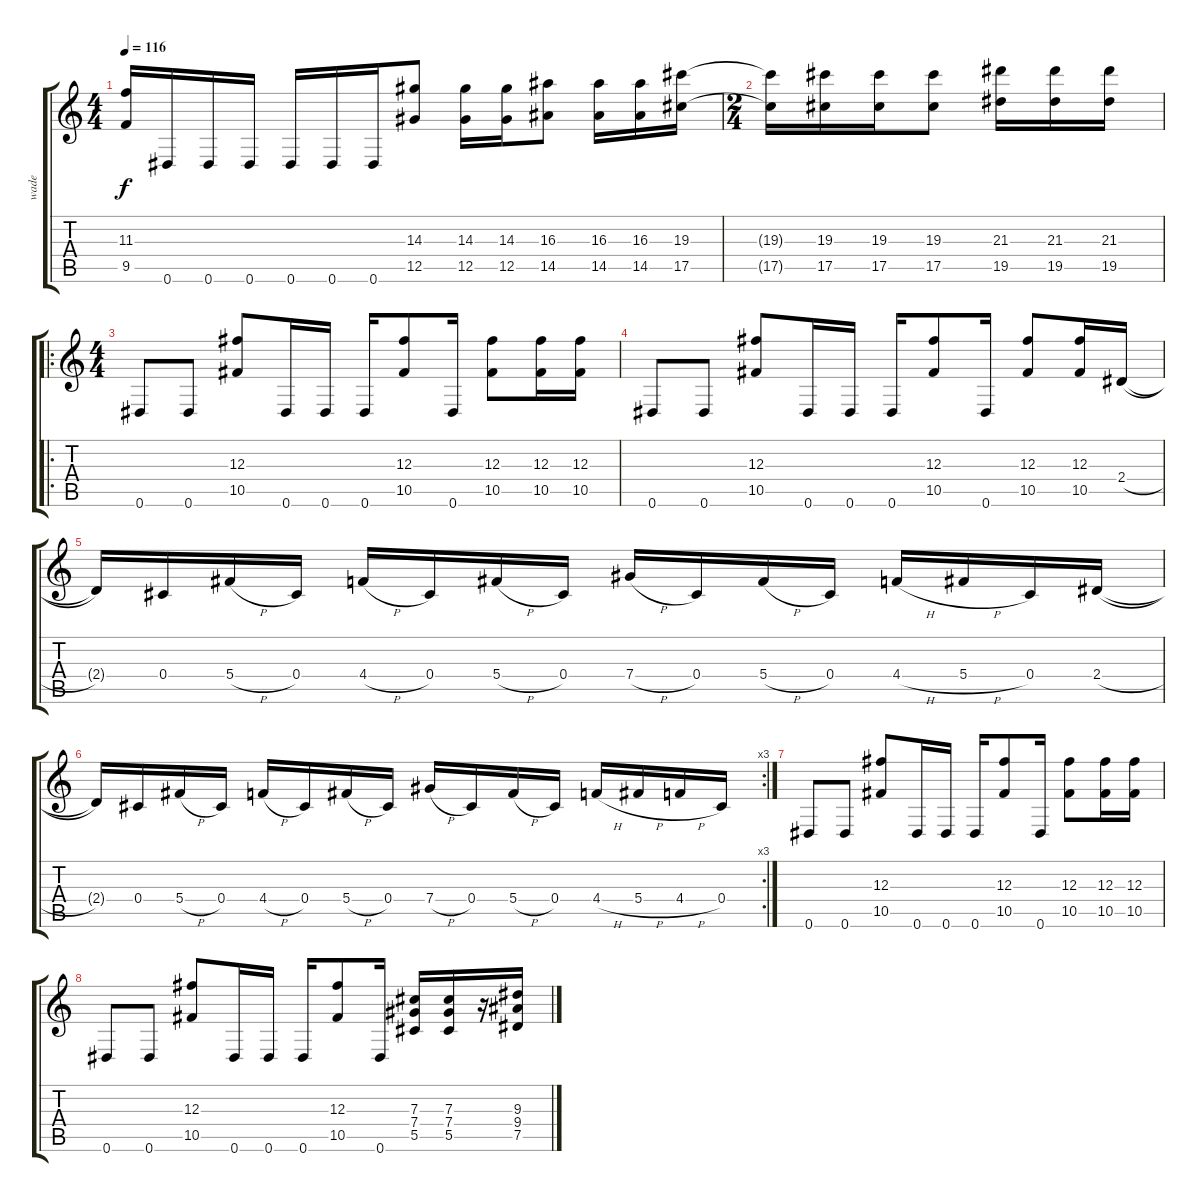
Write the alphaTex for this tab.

\track ("wade" "wade") {instrument distortionguitar}
\staff {score tabs}
\tuning (Eb4 Bb3 Gb3 Db3 Ab2 Eb2) {hide}
\ts (4 4)
\tempo 116
\clef g2
\ks c
(11.3{t} 9.5{t}).16{dy f} 0.6.16 0.6.16 0.6.16 0.6.16 0.6.16 0.6.16 (14.3 12.5).8 (14.3 12.5).16 (14.3 12.5).16 (16.3 14.5).8 (16.3 14.5).16 (16.3 14.5).16 (19.3 17.5).16 |
\ts (2 4)
(19.3{t} 17.5{t}).16 (19.3 17.5).16 (19.3 17.5).16 (19.3 17.5).8 (21.3 19.5).16 (21.3 19.5).16 (21.3 19.5).16 |
\ro
\ts (4 4)
0.6.8 0.6.8 (12.3 10.5).8 0.6.16 0.6.16 0.6.16 (12.3 10.5).8 0.6.16 (12.3 10.5).8 (12.3 10.5).16 (12.3 10.5).16 |
0.6.8 0.6.8 (12.3 10.5).8 0.6.16 0.6.16 0.6.16 (12.3 10.5).8 0.6.16 (12.3 10.5).8 (12.3 10.5).16 2.4{h}.16 |
2.4{t}.16 0.4.16 5.4{h}.16 0.4.16 4.4{h}.16 0.4.16 5.4{h}.16 0.4.16 7.4{h}.16 0.4.16 5.4{h}.16 0.4.16 4.4{h}.16 5.4{h}.16 0.4.16 2.4{h}.16 |
\rc 3
2.4{t}.16 0.4.16 5.4{h}.16 0.4.16 4.4{h}.16 0.4.16 5.4{h}.16 0.4.16 7.4{h}.16 0.4.16 5.4{h}.16 0.4.16 4.4{h}.16 5.4{h}.16 4.4{h}.16 0.4.16 |
0.6.8 0.6.8 (12.3 10.5).8 0.6.16 0.6.16 0.6.16 (12.3 10.5).8 0.6.16 (12.3 10.5).8 (12.3 10.5).16 (12.3 10.5).16 |
0.6.8 0.6.8 (12.3 10.5).8 0.6.16 0.6.16 0.6.16 (12.3 10.5).8 0.6.16 (7.3 7.4 5.5).16 (7.3 7.4 5.5).16 r.16 (9.3 9.4 7.5).16
